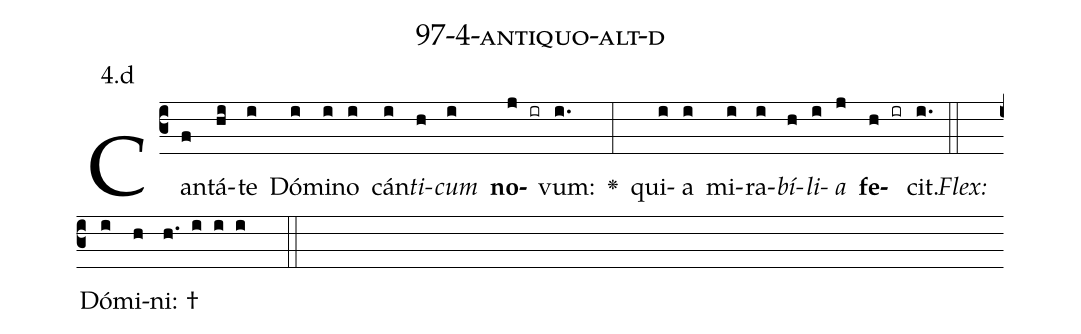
name: 97-4-antiquo-alt-d;
annotation: 4.d;
%%
(c3)Can(f)tá(hi)te(i) Dó(i)mi(i)no(i) cán(i)<i>ti</i>(h)<i>cum</i>(i) <b>no</b>(j ir)vum:(i.) <v>\greheightstar</v>(:) qui(i)a(i) mi(i)ra(i)<i>bí</i>(h)<i>li</i>(i)<i>a</i>(j) <b>fe</b>(h ir)cit.(i.) (::)
<i>Flex:</i>()  Dó(i)mi(h)ni: †(h. i i i  ::)

%E(i) u(h) o(i) u(j) a(h) e.(i.) (::)
